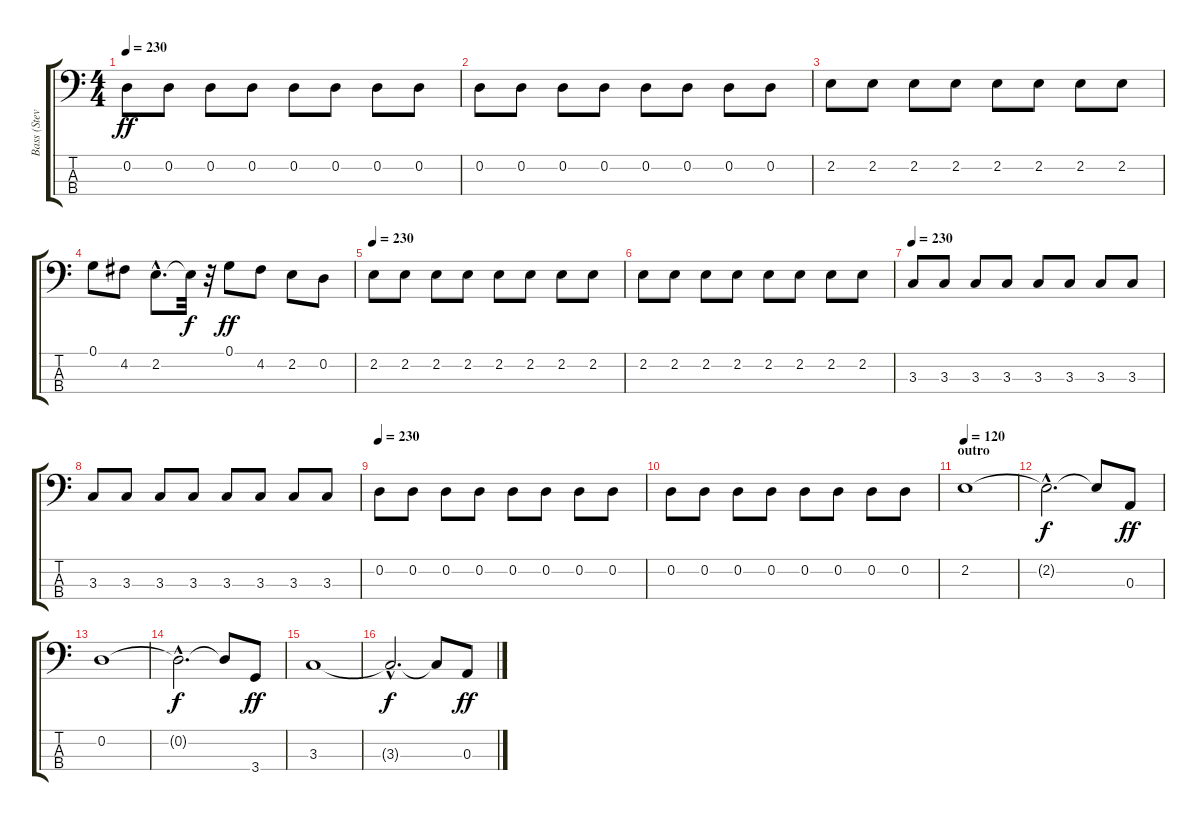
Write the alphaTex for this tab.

\track ("Bass (Steve)" "Bass (Stev") {instrument electricbassfinger}
\staff {score tabs}
\tuning (G2 D2 A1 E1) {hide}
\ts (4 4)
\tempo 230
\clef f4
\ks c
0.2.8{dy ff} 0.2.8 0.2.8 0.2.8 0.2.8 0.2.8 0.2.8 0.2.8 |
0.2.8 0.2.8 0.2.8 0.2.8 0.2.8 0.2.8 0.2.8 0.2.8 |
2.2.8 2.2.8 2.2.8 2.2.8 2.2.8 2.2.8 2.2.8 2.2.8 |
0.1.8 4.2.8 2.2{hac}.8{d} 2.2{t}.32{dy f} r.32 0.1.8{dy ff} 4.2.8 2.2.8 0.2.8 |
\tempo 230
2.2.8 2.2.8 2.2.8 2.2.8 2.2.8 2.2.8 2.2.8 2.2.8 |
2.2.8 2.2.8 2.2.8 2.2.8 2.2.8 2.2.8 2.2.8 2.2.8 |
\tempo 230
3.3.8 3.3.8 3.3.8 3.3.8 3.3.8 3.3.8 3.3.8 3.3.8 |
3.3.8 3.3.8 3.3.8 3.3.8 3.3.8 3.3.8 3.3.8 3.3.8 |
\tempo 230
0.2.8 0.2.8 0.2.8 0.2.8 0.2.8 0.2.8 0.2.8 0.2.8 |
0.2.8 0.2.8 0.2.8 0.2.8 0.2.8 0.2.8 0.2.8 0.2.8 |
\section ("" "outro")
\tempo 120
2.2.1 |
2.2{hac t}.2{d dy f} 2.2{t}.8 0.3.8{dy ff} |
0.2.1 |
0.2{hac t}.2{d dy f} 0.2{t}.8 3.4.8{dy ff} |
3.3.1 |
3.3{hac t}.2{d dy f} 3.3{t}.8 0.3.8{dy ff}
